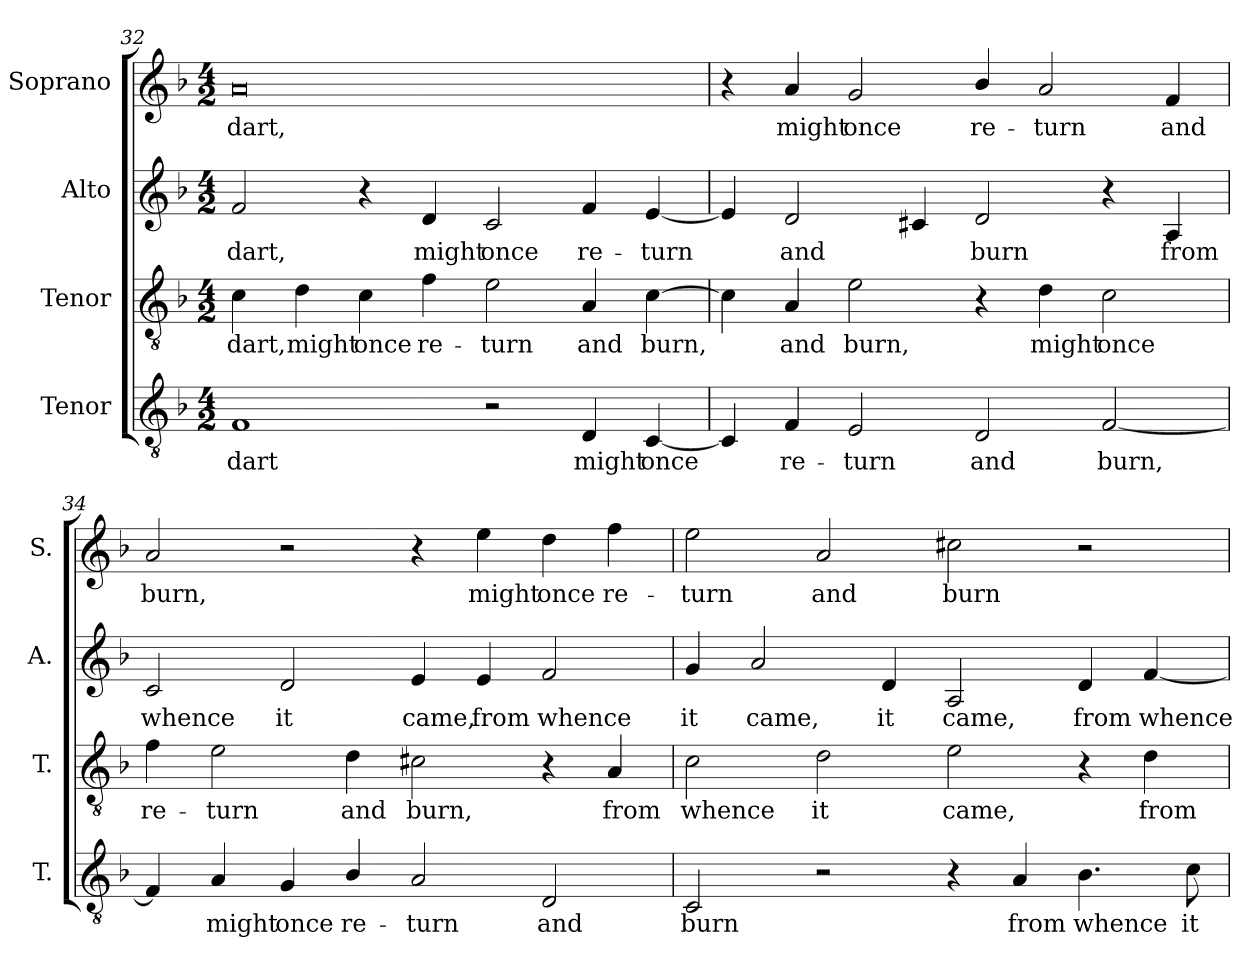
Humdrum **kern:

**kern	**text	**kern	**text	**kern	**text	**kern	**text
*part4	*part4	*part3	*part3	*part2	*part2	*part1	*part1
*staff4	*staff4	*staff3	*staff3	*staff2	*staff2	*staff1	*staff1
*I"Tenor	*	*I"Tenor	*	*I"Alto	*	*I"Soprano	*
*I'T.	*	*I'T.	*	*I'A.	*	*I'S.	*
!!LO:LB:g=z
*clefGv2	*	*clefGv2	*	*clefG2	*	*clefG2	*
*ITrd7c12	*	*ITrd7c12	*	*	*	*	*
*k[b-]	*	*k[b-]	*	*k[b-]	*	*k[b-]	*
*F:	*	*F:	*	*F:	*	*F:	*
*M4/2	*	*M4/2	*	*M4/2	*	*M4/2	*
=32	=32	=32	=32	=32	=32	=32	=32
!	!LO:LY:b:color=#000000	!	!	!	!	!	!
!	!	!	!LO:LY:b:color=#000000	!	!	!	!
!	!	!	!	!	!LO:LY:b:color=#000000	!	!
!	!	!	!	!	!	!	!LO:LY:b:color=#000000
1FFi	dart	4Ci\	dart,	2fi/	dart,	0ai	dart,
!	!	!	!LO:LY:b:color=#000000	!	!	!	!
.	.	4Di\	might	.	.	.	.
!	!	!	!LO:LY:b:color=#000000	!	!	!	!
.	.	4Ci\	once	4r	.	.	.
!	!	!	!LO:LY:b:color=#000000	!	!	!	!
!	!	!	!	!	!LO:LY:b:color=#000000	!	!
.	.	4Fi\	re-	4di/	might	.	.
!	!	!	!LO:LY:b:color=#000000	!	!	!	!
!	!	!	!	!	!LO:LY:b:color=#000000	!	!
2r	.	2Ei\	-turn	2ci/	once	.	.
!	!LO:LY:b:color=#000000	!	!	!	!	!	!
!	!	!	!LO:LY:b:color=#000000	!	!	!	!
!	!	!	!	!	!LO:LY:b:color=#000000	!	!
4DDi/	might	4AAi/	and	4fi/	re-	.	.
!	!LO:LY:b:color=#000000	!	!	!	!	!	!
!	!	!	!LO:LY:b:color=#000000	!	!	!	!
!	!	!	!	!	!LO:LY:b:color=#000000	!	!
[4CCi/	once	[4Ci\	burn,	[4ei/	-turn	.	.
=33	=33	=33	=33	=33	=33	=33	=33
4CCi/]	.	4Ci\]	.	4ei/]	.	4r	.
!	!LO:LY:b:color=#000000	!	!	!	!	!	!
!	!	!	!LO:LY:b:color=#000000	!	!	!	!
!	!	!	!	!	!LO:LY:b:color=#000000	!	!
!	!	!	!	!	!	!	!LO:LY:b:color=#000000
4FFi/	re-	4AAi/	and	2di/	and	4ai/	might
!	!LO:LY:b:color=#000000	!	!	!	!	!	!
!	!	!	!LO:LY:b:color=#000000	!	!	!	!
!	!	!	!	!	!	!	!LO:LY:b:color=#000000
2EEi/	-turn	2Ei\	burn,	.	.	2gi/	once
.	.	.	.	4c#Xi/	.	.	.
!	!LO:LY:b:color=#000000	!	!	!	!	!	!
!	!	!	!	!	!LO:LY:b:color=#000000	!	!
!	!	!	!	!	!	!	!LO:LY:b:color=#000000
2DDi/	and	4r	.	2di/	burn	4b-i/	re-
!	!	!	!LO:LY:b:color=#000000	!	!	!	!
!	!	!	!	!	!	!	!LO:LY:b:color=#000000
.	.	4Di\	might	.	.	2ai/	-turn
!	!LO:LY:b:color=#000000	!	!	!	!	!	!
!	!	!	!LO:LY:b:color=#000000	!	!	!	!
[2FFi/	burn,	2Ci\	once	4r	.	.	.
!	!	!	!	!	!LO:LY:b:color=#000000	!	!
!	!	!	!	!	!	!	!LO:LY:b:color=#000000
.	.	.	.	4Ai/	from	4fi/	and
=34	=34	=34	=34	=34	=34	=34	=34
!	!	!	!LO:LY:b:color=#000000	!	!	!	!
!	!	!	!	!	!LO:LY:b:color=#000000	!	!
!	!	!	!	!	!	!	!LO:LY:b:color=#000000
4FFi/]	.	4Fi\	re-	2ci/	whence	2ai/	burn,
!	!LO:LY:b:color=#000000	!	!	!	!	!	!
!	!	!	!LO:LY:b:color=#000000	!	!	!	!
4AAi/	might	2Ei\	-turn	.	.	.	.
!	!LO:LY:b:color=#000000	!	!	!	!	!	!
!	!	!	!	!	!LO:LY:b:color=#000000	!	!
4GGi/	once	.	.	2di/	it	2r	.
!	!LO:LY:b:color=#000000	!	!	!	!	!	!
!	!	!	!LO:LY:b:color=#000000	!	!	!	!
4BB-i/	re-	4Di\	and	.	.	.	.
!	!LO:LY:b:color=#000000	!	!	!	!	!	!
!	!	!	!LO:LY:b:color=#000000	!	!	!	!
!	!	!	!	!	!LO:LY:b:color=#000000	!	!
2AAi/	-turn	2C#Xi\	burn,	4ei/	came,	4r	.
!	!	!	!	!	!LO:LY:b:color=#000000	!	!
!	!	!	!	!	!	!	!LO:LY:b:color=#000000
.	.	.	.	4ei/	from	4eei\	might
!	!LO:LY:b:color=#000000	!	!	!	!	!	!
!	!	!	!	!	!LO:LY:b:color=#000000	!	!
!	!	!	!	!	!	!	!LO:LY:b:color=#000000
2DDi/	and	4r	.	2fi/	whence	4ddi\	once
!	!	!	!LO:LY:b:color=#000000	!	!	!	!
!	!	!	!	!	!	!	!LO:LY:b:color=#000000
.	.	4AAi/	from	.	.	4ffi\	re-
!!LO:PB:g=z
=35	=35	=35	=35	=35	=35	=35	=35
!	!LO:LY:b:color=#000000	!	!	!	!	!	!
!	!	!	!LO:LY:b:color=#000000	!	!	!	!
!	!	!	!	!	!LO:LY:b:color=#000000	!	!
!	!	!	!	!	!	!	!LO:LY:b:color=#000000
2CCi/	burn	2Ci\	whence	4gi/	it	2eei\	-turn
!	!	!	!	!	!LO:LY:b:color=#000000	!	!
.	.	.	.	2ai/	came,	.	.
!	!	!	!LO:LY:b:color=#000000	!	!	!	!
!	!	!	!	!	!	!	!LO:LY:b:color=#000000
2r	.	2Di\	it	.	.	2ai/	and
!	!	!	!	!	!LO:LY:b:color=#000000	!	!
.	.	.	.	4di/	it	.	.
!	!	!	!LO:LY:b:color=#000000	!	!	!	!
!	!	!	!	!	!LO:LY:b:color=#000000	!	!
!	!	!	!	!	!	!	!LO:LY:b:color=#000000
4r	.	2Ei\	came,	2Ai/	came,	2cc#Xi\	burn
!	!LO:LY:b:color=#000000	!	!	!	!	!	!
4AAi/	from	.	.	.	.	.	.
!	!LO:LY:b:color=#000000	!	!	!	!	!	!
!	!	!	!	!	!LO:LY:b:color=#000000	!	!
4.BB-i\	whence	4r	.	4di/	from	2r	.
!	!	!	!LO:LY:b:color=#000000	!	!	!	!
!	!	!	!	!	!LO:LY:b:color=#000000	!	!
.	.	4Di\	from	[4fi/	whence	.	.
!	!LO:LY:b:color=#000000	!	!	!	!	!	!
8Ci\	it	.	.	.	.	.	.
=	=	=	=	=	=	=	=
*-	*-	*-	*-	*-	*-	*-	*-
